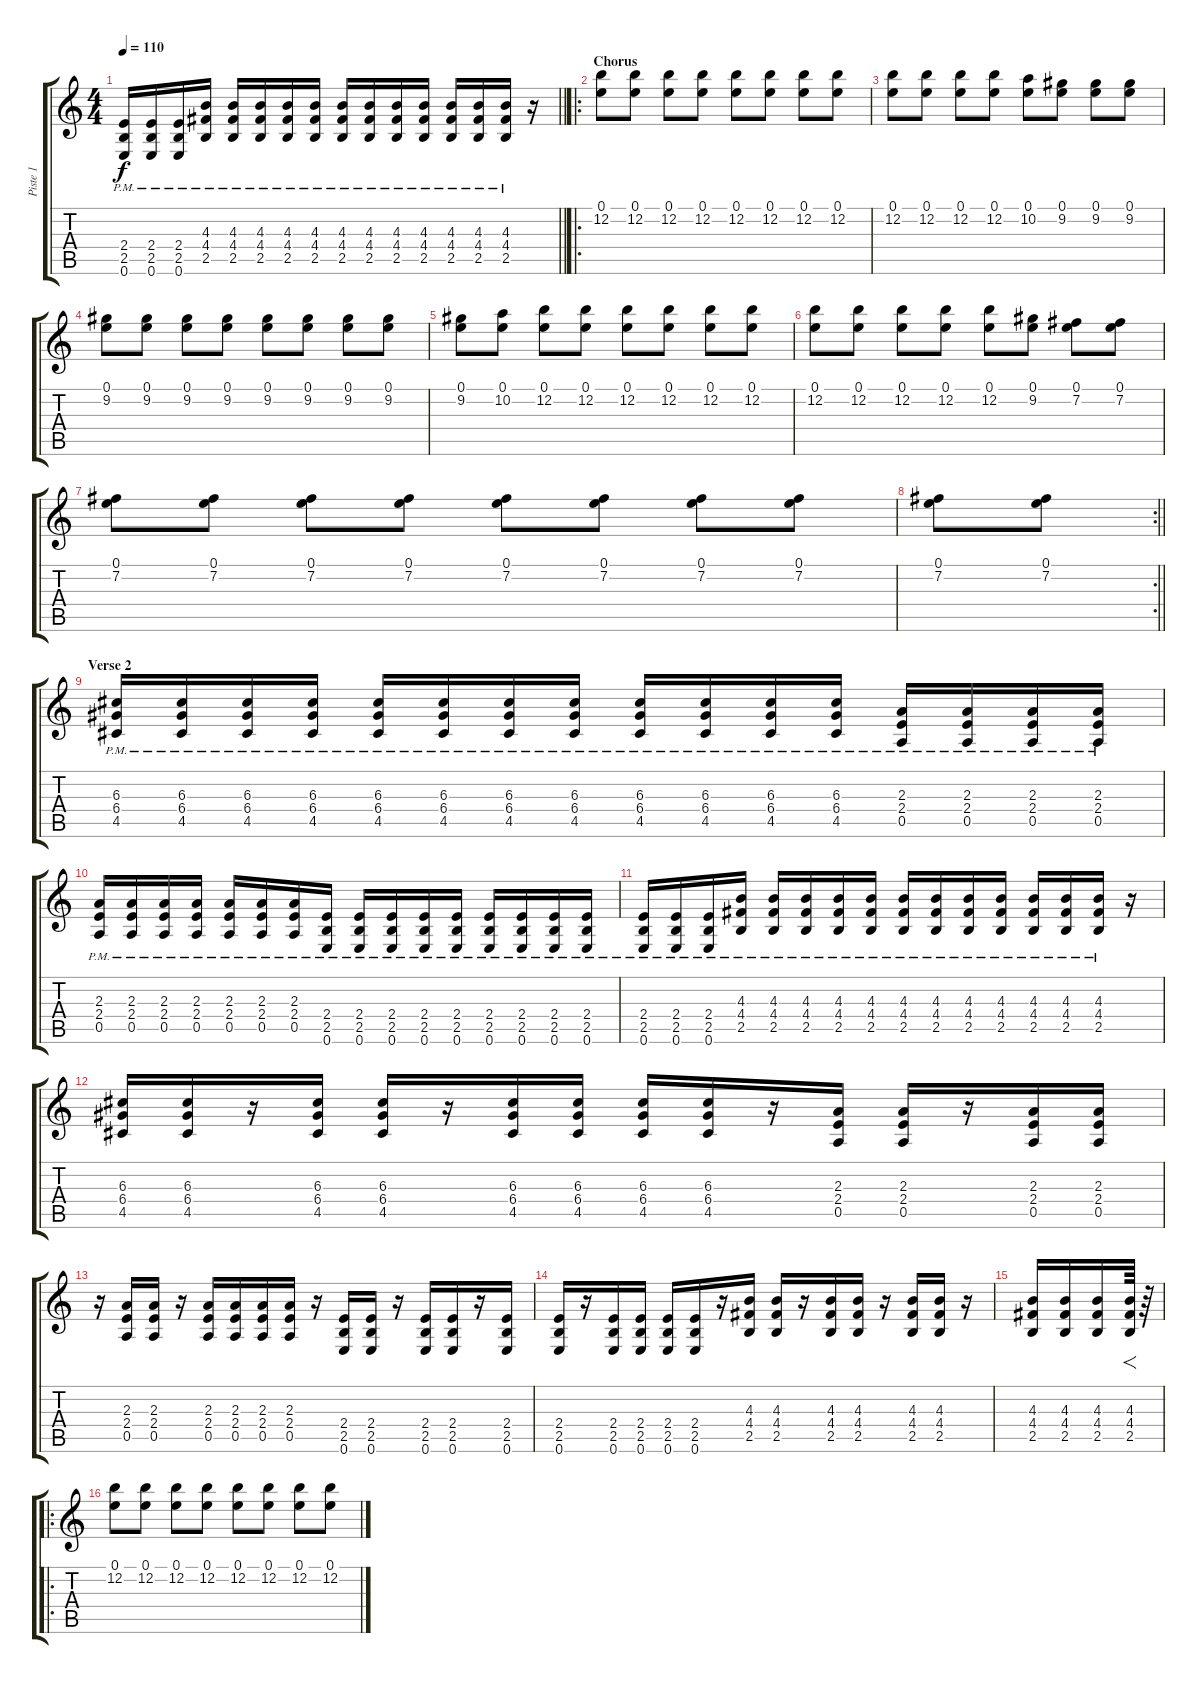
\track ("Piste 1" "Piste 1") {instrument distortionguitar}
\staff {score tabs}
\tuning (E4 B3 G3 D3 A2 E2) {hide}
\ts (4 4)
\tempo 110
\clef g2
\barLineRight lightlight
\ks c
(2.4{pm} 2.5{pm} 0.6{pm}).16{dy f} (2.4{pm} 2.5{pm} 0.6{pm}).16 (2.4{pm} 2.5{pm} 0.6{pm}).16 (4.3{pm} 4.4{pm} 2.5{pm}).16 (4.3{pm} 4.4{pm} 2.5{pm}).16 (4.3{pm} 4.4{pm} 2.5{pm}).16 (4.3{pm} 4.4{pm} 2.5{pm}).16 (4.3{pm} 4.4{pm} 2.5{pm}).16 (4.3{pm} 4.4{pm} 2.5{pm}).16 (4.3{pm} 4.4{pm} 2.5{pm}).16 (4.3{pm} 4.4{pm} 2.5{pm}).16 (4.3{pm} 4.4{pm} 2.5{pm}).16 (4.3{pm} 4.4{pm} 2.5{pm}).16 (4.3{pm} 4.4{pm} 2.5{pm}).16 (4.3{pm} 4.4{pm} 2.5{pm}).16 r.16 |
\ro
\section ("" "Chorus")
(0.1 12.2).8 (0.1 12.2).8 (0.1 12.2).8 (0.1 12.2).8 (0.1 12.2).8 (0.1 12.2).8 (0.1 12.2).8 (0.1 12.2).8 |
(0.1 12.2).8 (0.1 12.2).8 (0.1 12.2).8 (0.1 12.2).8 (0.1 10.2).8 (0.1 9.2).8 (0.1 9.2).8 (0.1 9.2).8 |
(0.1 9.2).8 (0.1 9.2).8 (0.1 9.2).8 (0.1 9.2).8 (0.1 9.2).8 (0.1 9.2).8 (0.1 9.2).8 (0.1 9.2).8 |
(0.1 9.2).8 (0.1 10.2).8 (0.1 12.2).8 (0.1 12.2).8 (0.1 12.2).8 (0.1 12.2).8 (0.1 12.2).8 (0.1 12.2).8 |
(0.1 12.2).8 (0.1 12.2).8 (0.1 12.2).8 (0.1 12.2).8 (0.1 12.2).8 (0.1 9.2).8 (0.1 7.2).8 (0.1 7.2).8 |
(0.1 7.2).8 (0.1 7.2).8 (0.1 7.2).8 (0.1 7.2).8 (0.1 7.2).8 (0.1 7.2).8 (0.1 7.2).8 (0.1 7.2).8 |
\rc 2
\barLineRight lightlight
(0.1 7.2).8 (0.1 7.2).8 |
\section ("" "Verse 2")
(6.3{pm} 6.4{pm} 4.5{pm}).16 (6.3{pm} 6.4{pm} 4.5{pm}).16 (6.3{pm} 6.4{pm} 4.5{pm}).16 (6.3{pm} 6.4{pm} 4.5{pm}).16 (6.3{pm} 6.4{pm} 4.5{pm}).16 (6.3{pm} 6.4{pm} 4.5{pm}).16 (6.3{pm} 6.4{pm} 4.5{pm}).16 (6.3{pm} 6.4{pm} 4.5{pm}).16 (6.3{pm} 6.4{pm} 4.5{pm}).16 (6.3{pm} 6.4{pm} 4.5{pm}).16 (6.3{pm} 6.4{pm} 4.5{pm}).16 (6.3{pm} 6.4{pm} 4.5{pm}).16 (2.3{pm} 2.4{pm} 0.5{pm}).16 (2.3{pm} 2.4{pm} 0.5{pm}).16 (2.3{pm} 2.4{pm} 0.5{pm}).16 (2.3{pm} 2.4{pm} 0.5{pm}).16 |
(2.3{pm} 2.4{pm} 0.5{pm}).16 (2.3{pm} 2.4{pm} 0.5{pm}).16 (2.3{pm} 2.4{pm} 0.5{pm}).16 (2.3{pm} 2.4{pm} 0.5{pm}).16 (2.3{pm} 2.4{pm} 0.5{pm}).16 (2.3{pm} 2.4{pm} 0.5{pm}).16 (2.3{pm} 2.4{pm} 0.5{pm}).16 (2.4{pm} 2.5{pm} 0.6{pm}).16 (2.4{pm} 2.5{pm} 0.6{pm}).16 (2.4{pm} 2.5{pm} 0.6{pm}).16 (2.4{pm} 2.5{pm} 0.6{pm}).16 (2.4{pm} 2.5{pm} 0.6{pm}).16 (2.4{pm} 2.5{pm} 0.6{pm}).16 (2.4{pm} 2.5{pm} 0.6{pm}).16 (2.4{pm} 2.5{pm} 0.6{pm}).16 (2.4{pm} 2.5{pm} 0.6{pm}).16 |
(2.4{pm} 2.5{pm} 0.6{pm}).16 (2.4{pm} 2.5{pm} 0.6{pm}).16 (2.4{pm} 2.5{pm} 0.6{pm}).16 (4.3{pm} 4.4{pm} 2.5{pm}).16 (4.3{pm} 4.4{pm} 2.5{pm}).16 (4.3{pm} 4.4{pm} 2.5{pm}).16 (4.3{pm} 4.4{pm} 2.5{pm}).16 (4.3{pm} 4.4{pm} 2.5{pm}).16 (4.3{pm} 4.4{pm} 2.5{pm}).16 (4.3{pm} 4.4{pm} 2.5{pm}).16 (4.3{pm} 4.4{pm} 2.5{pm}).16 (4.3{pm} 4.4{pm} 2.5{pm}).16 (4.3{pm} 4.4{pm} 2.5{pm}).16 (4.3{pm} 4.4{pm} 2.5{pm}).16 (4.3{pm} 4.4{pm} 2.5{pm}).16 r.16 |
(6.3 6.4 4.5).16 (6.3 6.4 4.5).16 r.16 (6.3 6.4 4.5).16 (6.3 6.4 4.5).16 r.16 (6.3 6.4 4.5).16 (6.3 6.4 4.5).16 (6.3 6.4 4.5).16 (6.3 6.4 4.5).16 r.16 (2.3 2.4 0.5).16 (2.3 2.4 0.5).16 r.16 (2.3 2.4 0.5).16 (2.3 2.4 0.5).16 |
r.16 (2.3 2.4 0.5).16 (2.3 2.4 0.5).16 r.16 (2.3 2.4 0.5).16 (2.3 2.4 0.5).16 (2.3 2.4 0.5).16 (2.3 2.4 0.5).16 r.16 (2.4 2.5 0.6).16 (2.4 2.5 0.6).16 r.16 (2.4 2.5 0.6).16 (2.4 2.5 0.6).16 r.16 (2.4 2.5 0.6).16 |
(2.4 2.5 0.6).16 r.16 (2.4 2.5 0.6).16 (2.4 2.5 0.6).16 (2.4 2.5 0.6).16 (2.4 2.5 0.6).16 r.16 (4.3 4.4 2.5).16 (4.3 4.4 2.5).16 r.16 (4.3 4.4 2.5).16 (4.3 4.4 2.5).16 r.16 (4.3 4.4 2.5).16 (4.3 4.4 2.5).16 r.16 |
(4.3 4.4 2.5).16 (4.3 4.4 2.5).16 (4.3 4.4 2.5).16 (4.3 4.4 2.5).64{f} r.64 |
\ro
(0.1 12.2).8 (0.1 12.2).8 (0.1 12.2).8 (0.1 12.2).8 (0.1 12.2).8 (0.1 12.2).8 (0.1 12.2).8 (0.1 12.2).8
